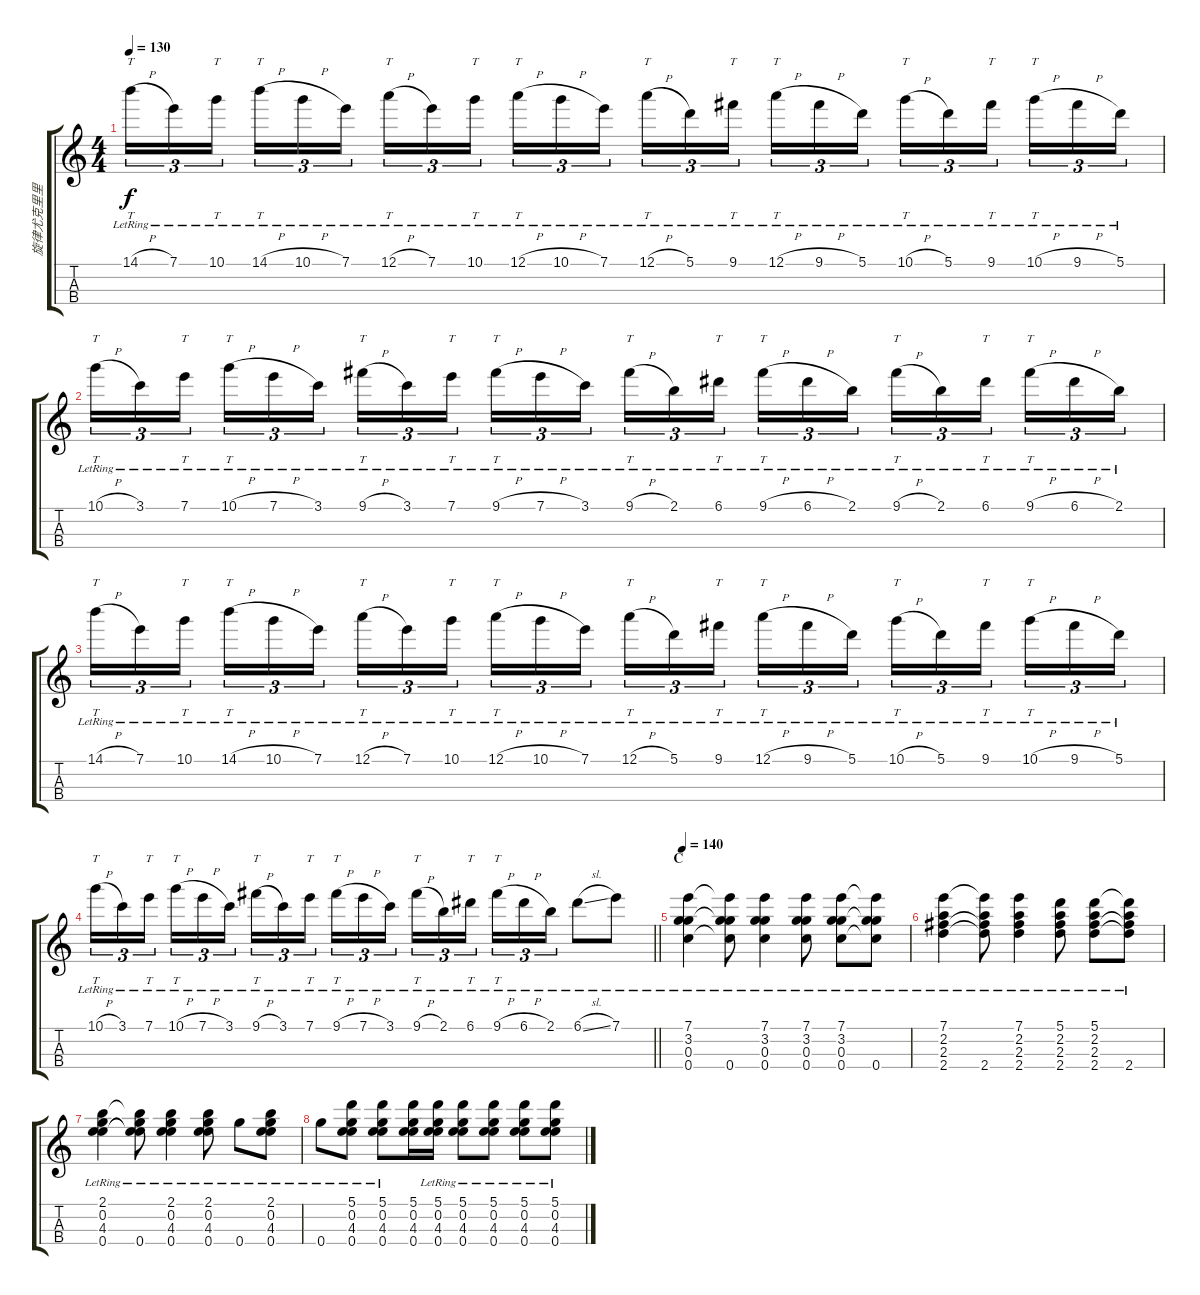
\track ("旋律尤克里里" "旋律尤克里里") {instrument acousticguitarnylon}
\staff {score tabs}
\tuning (A4 E4 C4 G4) {hide}
\ts (4 4)
\tempo 130
\clef g2
\ks c
14.1{h lr}.16{tt tu (3 2) dy f} 7.1{lr}.16{tu (3 2)} 10.1{lr}.16{tt tu (3 2) beam splitsecondary} 14.1{h lr}.16{tt tu (3 2)} 10.1{h lr}.16{tu (3 2)} 7.1{lr}.16{tu (3 2)} 12.1{h lr}.16{tt tu (3 2)} 7.1{lr}.16{tu (3 2)} 10.1{lr}.16{tt tu (3 2) beam splitsecondary} 12.1{h lr}.16{tt tu (3 2)} 10.1{h lr}.16{tu (3 2)} 7.1{lr}.16{tu (3 2)} 12.1{h lr}.16{tt tu (3 2)} 5.1{lr}.16{tu (3 2)} 9.1{lr}.16{tt tu (3 2) beam splitsecondary} 12.1{h lr}.16{tt tu (3 2)} 9.1{h lr}.16{tu (3 2)} 5.1{lr}.16{tu (3 2)} 10.1{h lr}.16{tt tu (3 2)} 5.1{lr}.16{tu (3 2)} 9.1{lr}.16{tt tu (3 2) beam splitsecondary} 10.1{h lr}.16{tt tu (3 2)} 9.1{h lr}.16{tu (3 2)} 5.1{lr}.16{tu (3 2)} |
10.1{h lr}.16{tt tu (3 2)} 3.1{lr}.16{tu (3 2)} 7.1{lr}.16{tt tu (3 2) beam splitsecondary} 10.1{h lr}.16{tt tu (3 2)} 7.1{h lr}.16{tu (3 2)} 3.1{lr}.16{tu (3 2)} 9.1{h lr}.16{tt tu (3 2)} 3.1{lr}.16{tu (3 2)} 7.1{lr}.16{tt tu (3 2) beam splitsecondary} 9.1{h lr}.16{tt tu (3 2)} 7.1{h lr}.16{tu (3 2)} 3.1{lr}.16{tu (3 2)} 9.1{h lr}.16{tt tu (3 2)} 2.1{lr}.16{tu (3 2)} 6.1{lr}.16{tt tu (3 2) beam splitsecondary} 9.1{h lr}.16{tt tu (3 2)} 6.1{h lr}.16{tu (3 2)} 2.1{lr}.16{tu (3 2)} 9.1{h lr}.16{tt tu (3 2)} 2.1{lr}.16{tu (3 2)} 6.1{lr}.16{tt tu (3 2) beam splitsecondary} 9.1{h lr}.16{tt tu (3 2)} 6.1{h lr}.16{tu (3 2)} 2.1{lr}.16{tu (3 2)} |
14.1{h lr}.16{tt tu (3 2)} 7.1{lr}.16{tu (3 2)} 10.1{lr}.16{tt tu (3 2) beam splitsecondary} 14.1{h lr}.16{tt tu (3 2)} 10.1{h lr}.16{tu (3 2)} 7.1{lr}.16{tu (3 2)} 12.1{h lr}.16{tt tu (3 2)} 7.1{lr}.16{tu (3 2)} 10.1{lr}.16{tt tu (3 2) beam splitsecondary} 12.1{h lr}.16{tt tu (3 2)} 10.1{h lr}.16{tu (3 2)} 7.1{lr}.16{tu (3 2)} 12.1{h lr}.16{tt tu (3 2)} 5.1{lr}.16{tu (3 2)} 9.1{lr}.16{tt tu (3 2) beam splitsecondary} 12.1{h lr}.16{tt tu (3 2)} 9.1{h lr}.16{tu (3 2)} 5.1{lr}.16{tu (3 2)} 10.1{h lr}.16{tt tu (3 2)} 5.1{lr}.16{tu (3 2)} 9.1{lr}.16{tt tu (3 2) beam splitsecondary} 10.1{h lr}.16{tt tu (3 2)} 9.1{h lr}.16{tu (3 2)} 5.1{lr}.16{tu (3 2)} |
\barLineRight lightlight
10.1{h lr}.16{tt tu (3 2)} 3.1{lr}.16{tu (3 2)} 7.1{lr}.16{tt tu (3 2) beam splitsecondary} 10.1{h lr}.16{tt tu (3 2)} 7.1{h lr}.16{tu (3 2)} 3.1{lr}.16{tu (3 2)} 9.1{h lr}.16{tt tu (3 2)} 3.1{lr}.16{tu (3 2)} 7.1{lr}.16{tt tu (3 2) beam splitsecondary} 9.1{h lr}.16{tt tu (3 2)} 7.1{h lr}.16{tu (3 2)} 3.1{lr}.16{tu (3 2)} 9.1{h lr}.16{tt tu (3 2)} 2.1{lr}.16{tu (3 2)} 6.1{lr}.16{tt tu (3 2) beam splitsecondary} 9.1{h lr}.16{tt tu (3 2)} 6.1{h lr}.16{tu (3 2)} 2.1{lr}.16{tu (3 2)} 6.1{sl lr}.8 7.1{lr}.8 |
\section ("" "C")
\tempo 140
(7.1{lr} 3.2{lr} 0.3{lr} 0.4{lr}).4 (7.1{t} 3.2{t} 0.3{t} 0.4{lr}).8 (7.1{lr} 3.2{lr} 0.3{lr} 0.4{lr}).4 (7.1{lr} 3.2{lr} 0.3{lr} 0.4{lr}).8 (7.1{lr} 3.2{lr} 0.3{lr} 0.4{lr}).8 (7.1{t} 3.2{t} 0.3{t} 0.4{lr}).8 |
(7.1{lr} 2.2{lr} 2.3{lr} 2.4{lr}).4 (7.1{t} 2.2{t} 2.3{t} 2.4{lr}).8 (7.1{lr} 2.2{lr} 2.3{lr} 2.4{lr}).4 (5.1{lr} 2.2{lr} 2.3{lr} 2.4{lr}).8 (5.1{lr} 2.2{lr} 2.3{lr} 2.4{lr}).8 (5.1{t} 2.2{t} 2.3{t} 2.4{lr}).8 |
(2.1{lr} 0.2{lr} 4.3{lr} 0.4{lr}).4 (2.1{t} 0.2{t} 4.3{t} 0.4{lr}).8 (2.1{lr} 0.2{lr} 4.3{lr} 0.4{lr}).4 (2.1{lr} 0.2{lr} 4.3{lr} 0.4{lr}).8 0.4{lr}.8 (2.1{lr} 0.2{lr} 4.3{lr} 0.4{lr}).8 |
0.4{lr}.8 (5.1{lr} 0.2{lr} 4.3{lr} 0.4{lr}).8 (5.1{lr} 0.2{lr} 4.3{lr} 0.4{lr}).8 (5.1 0.2 4.3 0.4).16 (5.1{lr} 0.2{lr} 4.3{lr} 0.4{lr}).16 (5.1{lr} 0.2{lr} 4.3{lr} 0.4{lr}).8 (5.1{lr} 0.2{lr} 4.3{lr} 0.4{lr}).8 (5.1{lr} 0.2{lr} 4.3{lr} 0.4{lr}).8 (5.1{lr} 0.2{lr} 4.3{lr} 0.4{lr}).8
